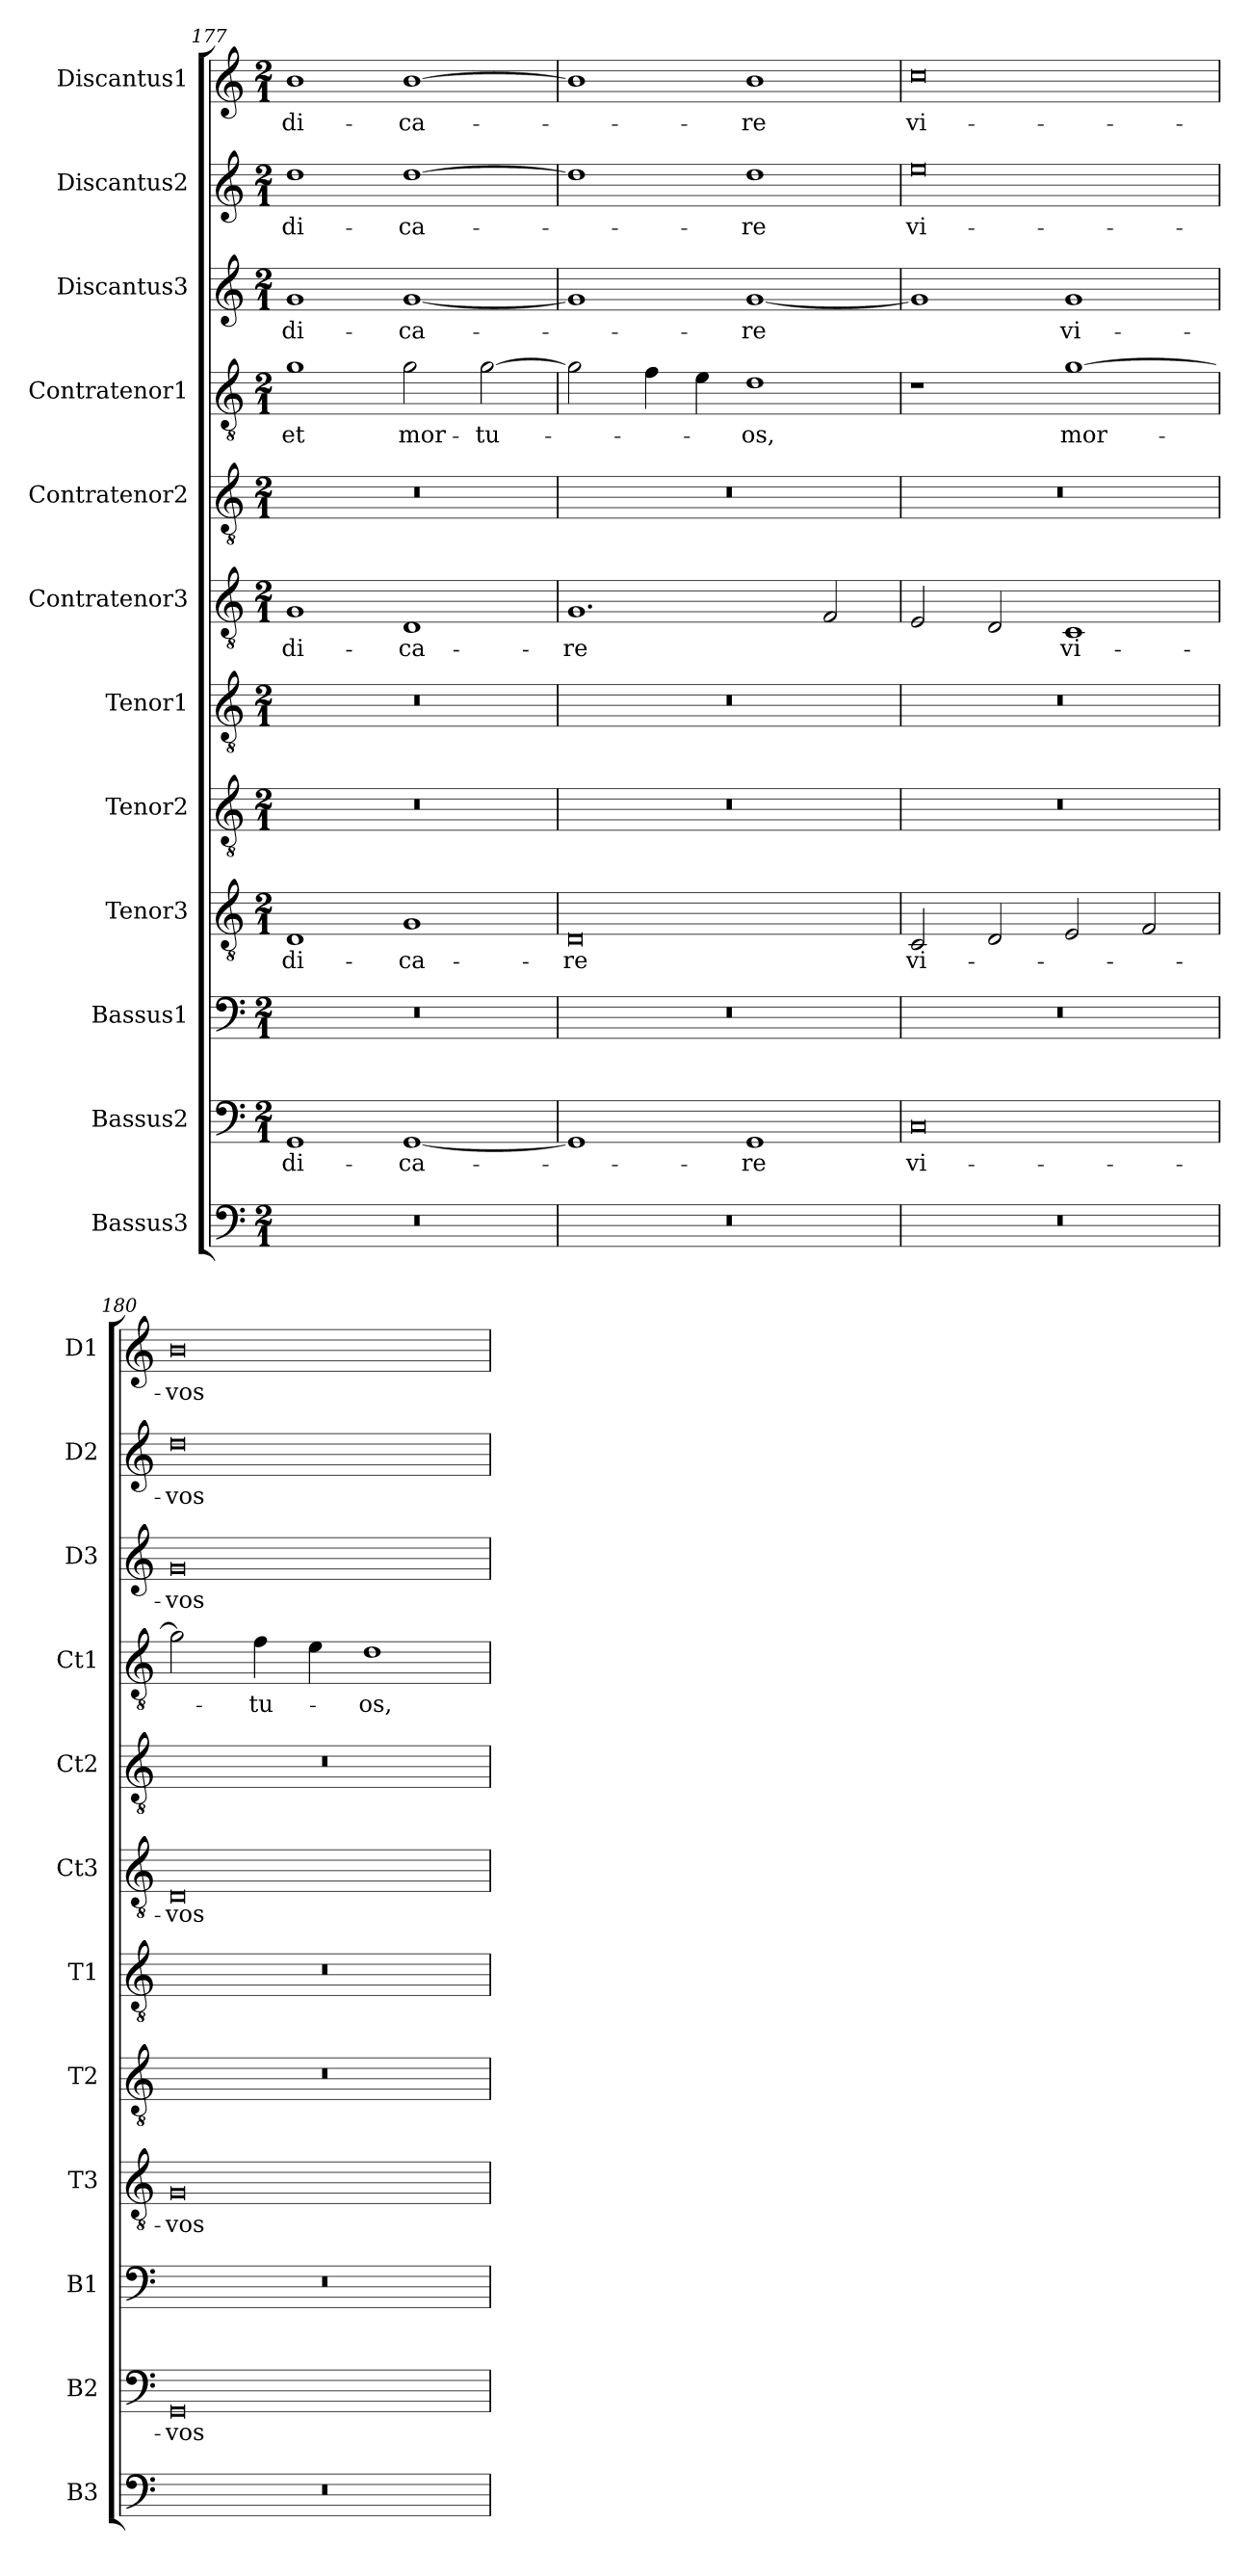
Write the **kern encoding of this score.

**kern	**kern	**text	**kern	**kern	**text	**kern	**kern	**kern	**text	**kern	**kern	**text	**kern	**text	**kern	**text	**kern	**text
*part12	*part11	*part11	*part10	*part9	*part9	*part8	*part7	*part6	*part6	*part5	*part4	*part4	*part3	*part3	*part2	*part2	*part1	*part1
*staff12	*staff11	*staff11	*staff10	*staff9	*staff9	*staff8	*staff7	*staff6	*staff6	*staff5	*staff4	*staff4	*staff3	*staff3	*staff2	*staff2	*staff1	*staff1
*I"Bassus3	*I"Bassus2	*	*I"Bassus1	*I"Tenor3	*	*I"Tenor2	*I"Tenor1	*I"Contratenor3	*	*I"Contratenor2	*I"Contratenor1	*	*I"Discantus3	*	*I"Discantus2	*	*I"Discantus1	*
*I'B3	*I'B2	*	*I'B1	*I'T3	*	*I'T2	*I'T1	*I'Ct3	*	*I'Ct2	*I'Ct1	*	*I'D3	*	*I'D2	*	*I'D1	*
*clefF4	*clefF4	*	*clefF4	*clefGv2	*	*clefGv2	*clefGv2	*clefGv2	*	*clefGv2	*clefGv2	*	*clefG2	*	*clefG2	*	*clefG2	*
*k[]	*k[]	*	*k[]	*k[]	*	*k[]	*k[]	*k[]	*	*k[]	*k[]	*	*k[]	*	*k[]	*	*k[]	*
*M2/1	*M2/1	*	*M2/1	*M2/1	*	*M2/1	*M2/1	*M2/1	*	*M2/1	*M2/1	*	*M2/1	*	*M2/1	*	*M2/1	*
=177	=177	=177	=177	=177	=177	=177	=177	=177	=177	=177	=177	=177	=177	=177	=177	=177	=177	=177
0r	1GG/	-di-	0r	1D/	-di-	0r	0r	1G/	-di-	0r	1g\	et	1g/	-di-	1dd\	-di-	1b\	-di-
.	[1GG/	-ca-	.	1G/	-ca-	.	.	1D/	-ca-	.	2g\	mor-	[1g/	-ca-	[1dd\	-ca-	[1b\	-ca-
.	.	.	.	.	.	.	.	.	.	.	[2g\	-tu-	.	.	.	.	.	.
=178	=178	=178	=178	=178	=178	=178	=178	=178	=178	=178	=178	=178	=178	=178	=178	=178	=178	=178
0r	1GG/]	.	0r	0D/	-re	0r	0r	1.G/	-re	0r	2g\]	.	1g/]	.	1dd\]	.	1b\]	.
.	.	.	.	.	.	.	.	.	.	.	4f\	.	.	.	.	.	.	.
.	.	.	.	.	.	.	.	.	.	.	4e\	.	.	.	.	.	.	.
.	1GG/	-re	.	.	.	.	.	.	.	.	1d\	-os,	[1g/	-re	1dd\	-re	1b\	-re
.	.	.	.	.	.	.	.	2F/	.	.	.	.	.	.	.	.	.	.
=179	=179	=179	=179	=179	=179	=179	=179	=179	=179	=179	=179	=179	=179	=179	=179	=179	=179	=179
0r	0C/	vi-	0r	2C/	vi-	0r	0r	2E/	.	0r	1r	.	1g/]	.	0ee\	vi-	0cc\	vi-
.	.	.	.	2D/	.	.	.	2D/	.	.	.	.	.	.	.	.	.	.
.	.	.	.	2E/	.	.	.	1C/	vi-	.	[1g\	mor-	1g/	vi-	.	.	.	.
.	.	.	.	2F/	.	.	.	.	.	.	.	.	.	.	.	.	.	.
=180	=180	=180	=180	=180	=180	=180	=180	=180	=180	=180	=180	=180	=180	=180	=180	=180	=180	=180
0r	0GG/	-vos	0r	0G/	-vos	0r	0r	0D/	-vos	0r	2g\]	.	0g/	-vos	0dd\	-vos	0b\	-vos
.	.	.	.	.	.	.	.	.	.	.	4f\	-tu-	.	.	.	.	.	.
.	.	.	.	.	.	.	.	.	.	.	4e\	.	.	.	.	.	.	.
.	.	.	.	.	.	.	.	.	.	.	1d\	-os,	.	.	.	.	.	.
=	=	=	=	=	=	=	=	=	=	=	=	=	=	=	=	=	=	=
*-	*-	*-	*-	*-	*-	*-	*-	*-	*-	*-	*-	*-	*-	*-	*-	*-	*-	*-
